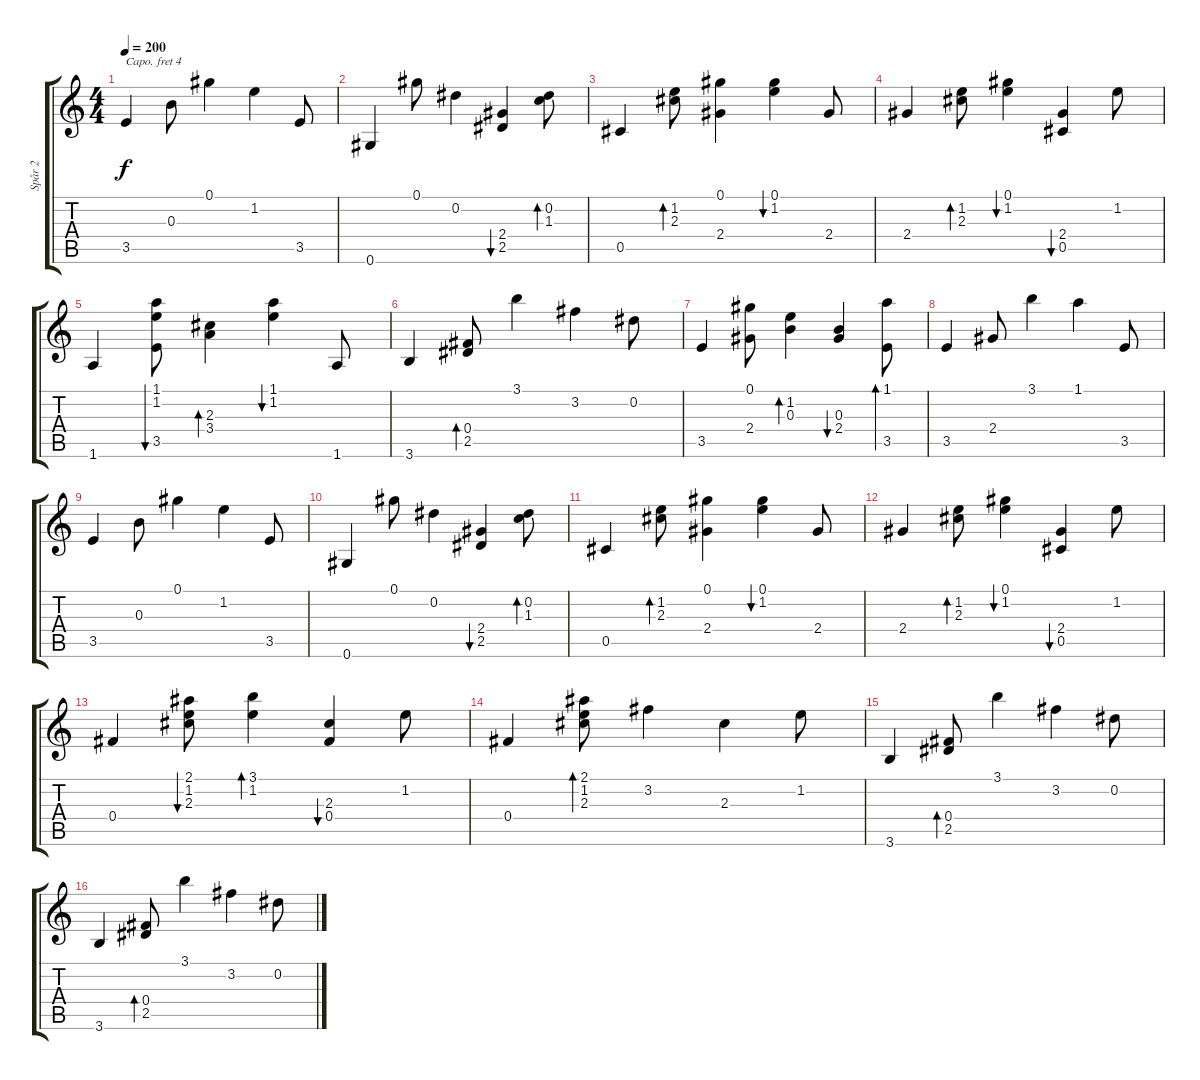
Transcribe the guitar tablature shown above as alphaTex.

\track ("Spår 2" "Spår 2") {instrument acousticguitarsteel}
\staff {score tabs}
\capo 4
\tuning (E4 B3 G3 D3 A2 E2) {hide}
\ts (4 4)
\tempo 200
\clef g2
\ks c
3.5.4{dy f} 0.3.8 0.1.4 1.2.4 3.5.8 |
0.6.4 0.1.8 0.2.4 (2.4 2.5).4{bu 120} (0.2 1.3).8{bd 120} |
0.5.4 (1.2 2.3).8{bd 120} (0.1 2.4).4 (0.1 1.2).4{bu 120} 2.4.8 |
2.4.4 (1.2 2.3).8{bd 120} (0.1 1.2).4{bu 120} (2.4 0.5).4{bu 120} 1.2.8 |
1.6.4 (1.1 1.2 3.5).8{bu 120} (2.3 3.4).4{bd 120} (1.1 1.2).4{bu 120} 1.6.8 |
3.6.4 (0.4 2.5).8{bd 120} 3.1.4 3.2.4 0.2.8 |
3.5.4 (0.1 2.4).8 (1.2 0.3).4{bd 240} (0.3 2.4).4{bu 240} (1.1 3.5).8{bd 240} |
3.5.4 2.4.8 3.1.4 1.1.4 3.5.8 |
3.5.4 0.3.8 0.1.4 1.2.4 3.5.8 |
0.6.4 0.1.8 0.2.4 (2.4 2.5).4{bu 120} (0.2 1.3).8{bd 120} |
0.5.4 (1.2 2.3).8{bd 120} (0.1 2.4).4 (0.1 1.2).4{bu 120} 2.4.8 |
2.4.4 (1.2 2.3).8{bd 120} (0.1 1.2).4{bu 120} (2.4 0.5).4{bu 120} 1.2.8 |
0.4.4 (2.1 1.2 2.3).8{bu 480} (3.1 1.2).4{bd 480} (2.3 0.4).4{bu 480} 1.2.8 |
0.4.4 (2.1 1.2 2.3).8{bd 480} 3.2.4 2.3.4 1.2.8 |
3.6.4 (0.4 2.5).8{bd 120} 3.1.4 3.2.4 0.2.8 |
3.6.4 (0.4 2.5).8{bd 120} 3.1.4 3.2.4 0.2.8
